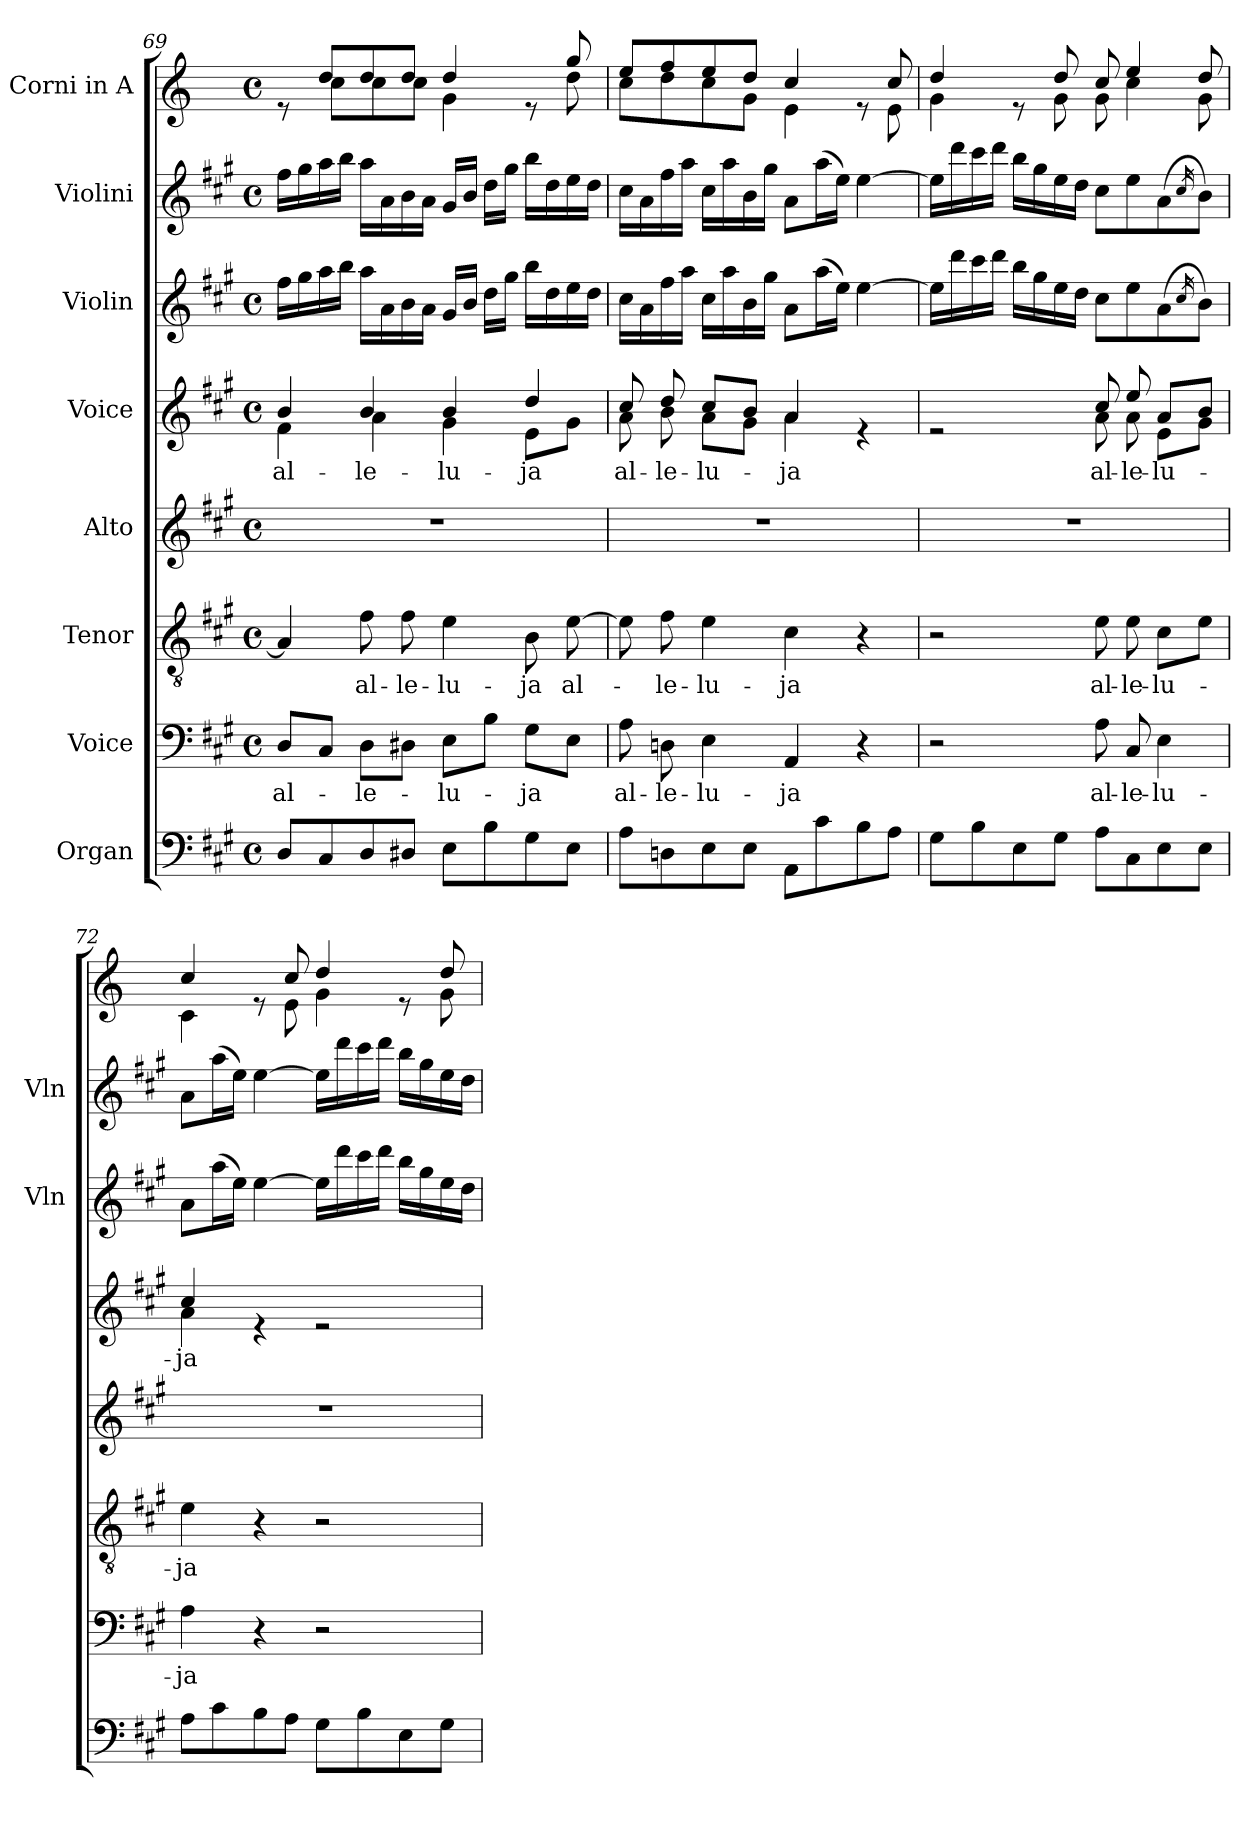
**kern	**kern	**text	**kern	**text	**kern	**kern	**text	**kern	**kern	**kern
*part8	*part7	*part7	*part6	*part6	*part5	*part4	*part4	*part3	*part2	*part1
*staff8	*staff7	*staff7	*staff6	*staff6	*staff5	*staff4	*staff4	*staff3	*staff2	*staff1
*I"Organ	*I"Voice	*	*I"Tenor	*	*I"Alto	*I"Voice	*	*I"Violin	*I"Violini	*I"Corni in A
*	*	*	*	*	*	*	*	*I'Vln	*I'Vln	*
*clefF4	*clefF4	*	*clefGv2	*	*clefG2	*clefG2	*	*clefG2	*clefG2	*clefG2
*	*	*	*	*	*	*	*	*	*	*ITrd2c3
*k[f#c#g#]	*k[f#c#g#]	*	*k[f#c#g#]	*	*k[f#c#g#]	*k[f#c#g#]	*	*k[f#c#g#]	*k[f#c#g#]	*k[f#c#g#]
*M4/4	*M4/4	*	*M4/4	*	*M4/4	*M4/4	*	*M4/4	*M4/4	*M4/4
*met(c)	*met(c)	*	*met(c)	*	*met(c)	*met(c)	*	*met(c)	*met(c)	*met(c)
=69	=69	=69	=69	=69	=69	=69	=69	=69	=69	=69
!	!	!LO:LY:b	!	!	!	!	!LO:LY:b	!	!	!
*	*	*	*	*	*	*^	*	*	*	*^
8D/L	8D/L	al-	4A/]	.	1r	4b/	4f#\	al-	16ff#\LL	16ff#\LL	8re	8ryy
.	.	.	.	.	.	.	.	.	16gg#\	16gg#\	.	.
8C#/	8C#/J	.	.	.	.	.	.	.	16aa\	16aa\	8b/L	8a\L
.	.	.	.	.	.	.	.	.	16bb\JJ	16bb\JJ	.	.
!	!	!LO:LY:b	!	!LO:LY:b	!	!	!	!LO:LY:b	!	!	!	!
8D/	8D\L	-le-	8f#\	al-	.	4b/	4a\	-le-	16aa\LL	16aa\LL	8b/	8a\
.	.	.	.	.	.	.	.	.	16a\	16a\	.	.
!	!	!	!	!LO:LY:b	!	!	!	!	!	!	!	!
8D#X/J	8D#X\J	.	8f#\	-le-	.	.	.	.	16b\	16b\	8b/J	8a\J
.	.	.	.	.	.	.	.	.	16a\JJ	16a\JJ	.	.
!	!	!LO:LY:b	!	!LO:LY:b	!	!	!	!LO:LY:b	!	!	!	!
8E\L	8E\L	-lu-	4e\	-lu-	.	4b/	4g#\	-lu-	16g#/LL	16g#/LL	4b/	4e\
.	.	.	.	.	.	.	.	.	16b/JJ	16b/JJ	.	.
8B\	8B\J	.	.	.	.	.	.	.	16dd\LL	16dd\LL	.	.
.	.	.	.	.	.	.	.	.	16gg#\JJ	16gg#\JJ	.	.
!	!	!LO:LY:b	!	!LO:LY:b	!	!	!	!LO:LY:b	!	!	!	!
8G#\	8G#\L	-ja	8B\	-ja	.	4dd/	8e\L	-ja	16bb\LL	16bb\LL	8re	8ryy
.	.	.	.	.	.	.	.	.	16dd\	16dd\	.	.
!	!	!	!	!LO:LY:b	!	!	!	!	!	!	!	!
8E\J	8E\J	.	[8e\	al-	.	.	8g#\J	.	16ee\	16ee\	8ee/	8b\
.	.	.	.	.	.	.	.	.	16dd\JJ	16dd\JJ	.	.
!!LO:PB:g=z	!!
=70	=70	=70	=70	=70	=70	=70	=70	=70	=70	=70	=70	=70
!	!	!LO:LY:b	!	!	!	!	!	!LO:LY:b	!	!	!	!
8A\L	8A\	al-	8e\]	.	1r	8cc#/	8a\	al-	16cc#\LL	16cc#\LL	8cc#/L	8a\L
.	.	.	.	.	.	.	.	.	16a\	16a\	.	.
!	!	!LO:LY:b	!	!LO:LY:b	!	!	!	!LO:LY:b	!	!	!	!
8Dn\	8Dn\	-le-	8f#\	-le-	.	8dd/	8b\	-le-	16ff#\	16ff#\	8dd/	8b\
.	.	.	.	.	.	.	.	.	16aa\JJ	16aa\JJ	.	.
!	!	!LO:LY:b	!	!LO:LY:b	!	!	!	!LO:LY:b	!	!	!	!
8E\	4E\	-lu-	4e\	-lu-	.	8cc#/L	8a\L	-lu-	16cc#\LL	16cc#\LL	8cc#/	8a\
.	.	.	.	.	.	.	.	.	16aa\	16aa\	.	.
8E\J	.	.	.	.	.	8b/J	8g#\J	.	16b\	16b\	8b/J	8e\J
.	.	.	.	.	.	.	.	.	16gg#\JJ	16gg#\JJ	.	.
!	!	!LO:LY:b	!	!LO:LY:b	!	!	!	!LO:LY:b	!	!	!	!
8AA\L	4AA/	-ja	4c#\	-ja	.	4a/	4a\	-ja	8a\L	8a\L	4a/	4c#\
8c#\	.	.	.	.	.	.	.	.	(16aa\L	(16aa\L	.	.
.	.	.	.	.	.	.	.	.	16ee\JJ)	16ee\JJ)	.	.
8B\	4r	.	4r	.	.	4re	4ryy	.	[4ee\	[4ee\	8re	8ryy
8A\J	.	.	.	.	.	.	.	.	.	.	8a/	8c#\
=71	=71	=71	=71	=71	=71	=71	=71	=71	=71	=71	=71	=71
8G#\L	2r	.	2r	.	1r	2re	2ryy	.	16ee\LL]	16ee\LL]	4b/	4e\
.	.	.	.	.	.	.	.	.	16ddd\	16ddd\	.	.
8B\	.	.	.	.	.	.	.	.	16ccc#\	16ccc#\	.	.
.	.	.	.	.	.	.	.	.	16ddd\JJ	16ddd\JJ	.	.
8E\	.	.	.	.	.	.	.	.	16bb\LL	16bb\LL	8re	8ryy
.	.	.	.	.	.	.	.	.	16gg#\	16gg#\	.	.
8G#\J	.	.	.	.	.	.	.	.	16ee\	16ee\	8b/	8e\
.	.	.	.	.	.	.	.	.	16dd\JJ	16dd\JJ	.	.
!	!	!LO:LY:b	!	!LO:LY:b	!	!	!	!LO:LY:b	!	!	!	!
8A\L	8A\	al-	8e\	al-	.	8cc#/	8a\	al-	8cc#\L	8cc#\L	8a/	8e\
!	!	!LO:LY:b	!	!LO:LY:b	!	!	!	!LO:LY:b	!	!	!	!
8C#\	8C#/	-le-	8e\	-le-	.	8ee/	8a\	-le-	8ee\	8ee\	4cc#/	4a\
!	!	!LO:LY:b	!	!LO:LY:b	!	!	!	!LO:LY:b	!	!	!	!
8E\	4E\	-lu-	8c#\L	-lu-	.	8a/L	8e\L	-lu-	(8a\	(8a\	.	.
.	.	.	.	.	.	.	.	.	16qcc#/	16qcc#/	.	.
8E\J	.	.	8e\J	.	.	8b/J	8g#\J	.	8b\J)	8b\J)	8b/	8e\
=72	=72	=72	=72	=72	=72	=72	=72	=72	=72	=72	=72	=72
!	!	!LO:LY:b	!	!LO:LY:b	!	!	!	!LO:LY:b	!	!	!	!
8A\L	4A\	-ja	4e\	-ja	1r	4cc#/	4a\	-ja	8a\L	8a\L	4a/	4A\
8c#\	.	.	.	.	.	.	.	.	(16aa\L	(16aa\L	.	.
.	.	.	.	.	.	.	.	.	16ee\JJ)	16ee\JJ)	.	.
8B\	4r	.	4r	.	.	4re	2.ryy	.	[4ee\	[4ee\	8re	8ryy
8A\J	.	.	.	.	.	.	.	.	.	.	8a/	8c#\
8G#\L	2r	.	2r	.	.	2re	.	.	16ee\LL]	16ee\LL]	4b/	4e\
.	.	.	.	.	.	.	.	.	16ddd\	16ddd\	.	.
8B\	.	.	.	.	.	.	.	.	16ccc#\	16ccc#\	.	.
.	.	.	.	.	.	.	.	.	16ddd\JJ	16ddd\JJ	.	.
8E\	.	.	.	.	.	.	.	.	16bb\LL	16bb\LL	8re	8ryy
.	.	.	.	.	.	.	.	.	16gg#\	16gg#\	.	.
8G#\J	.	.	.	.	.	.	.	.	16ee\	16ee\	8b/	8e\
.	.	.	.	.	.	.	.	.	16dd\JJ	16dd\JJ	.	.
*	*	*	*	*	*	*v	*v	*	*	*	*v	*v
=	=	=	=	=	=	=	=	=	=	=
*-	*-	*-	*-	*-	*-	*-	*-	*-	*-	*-
